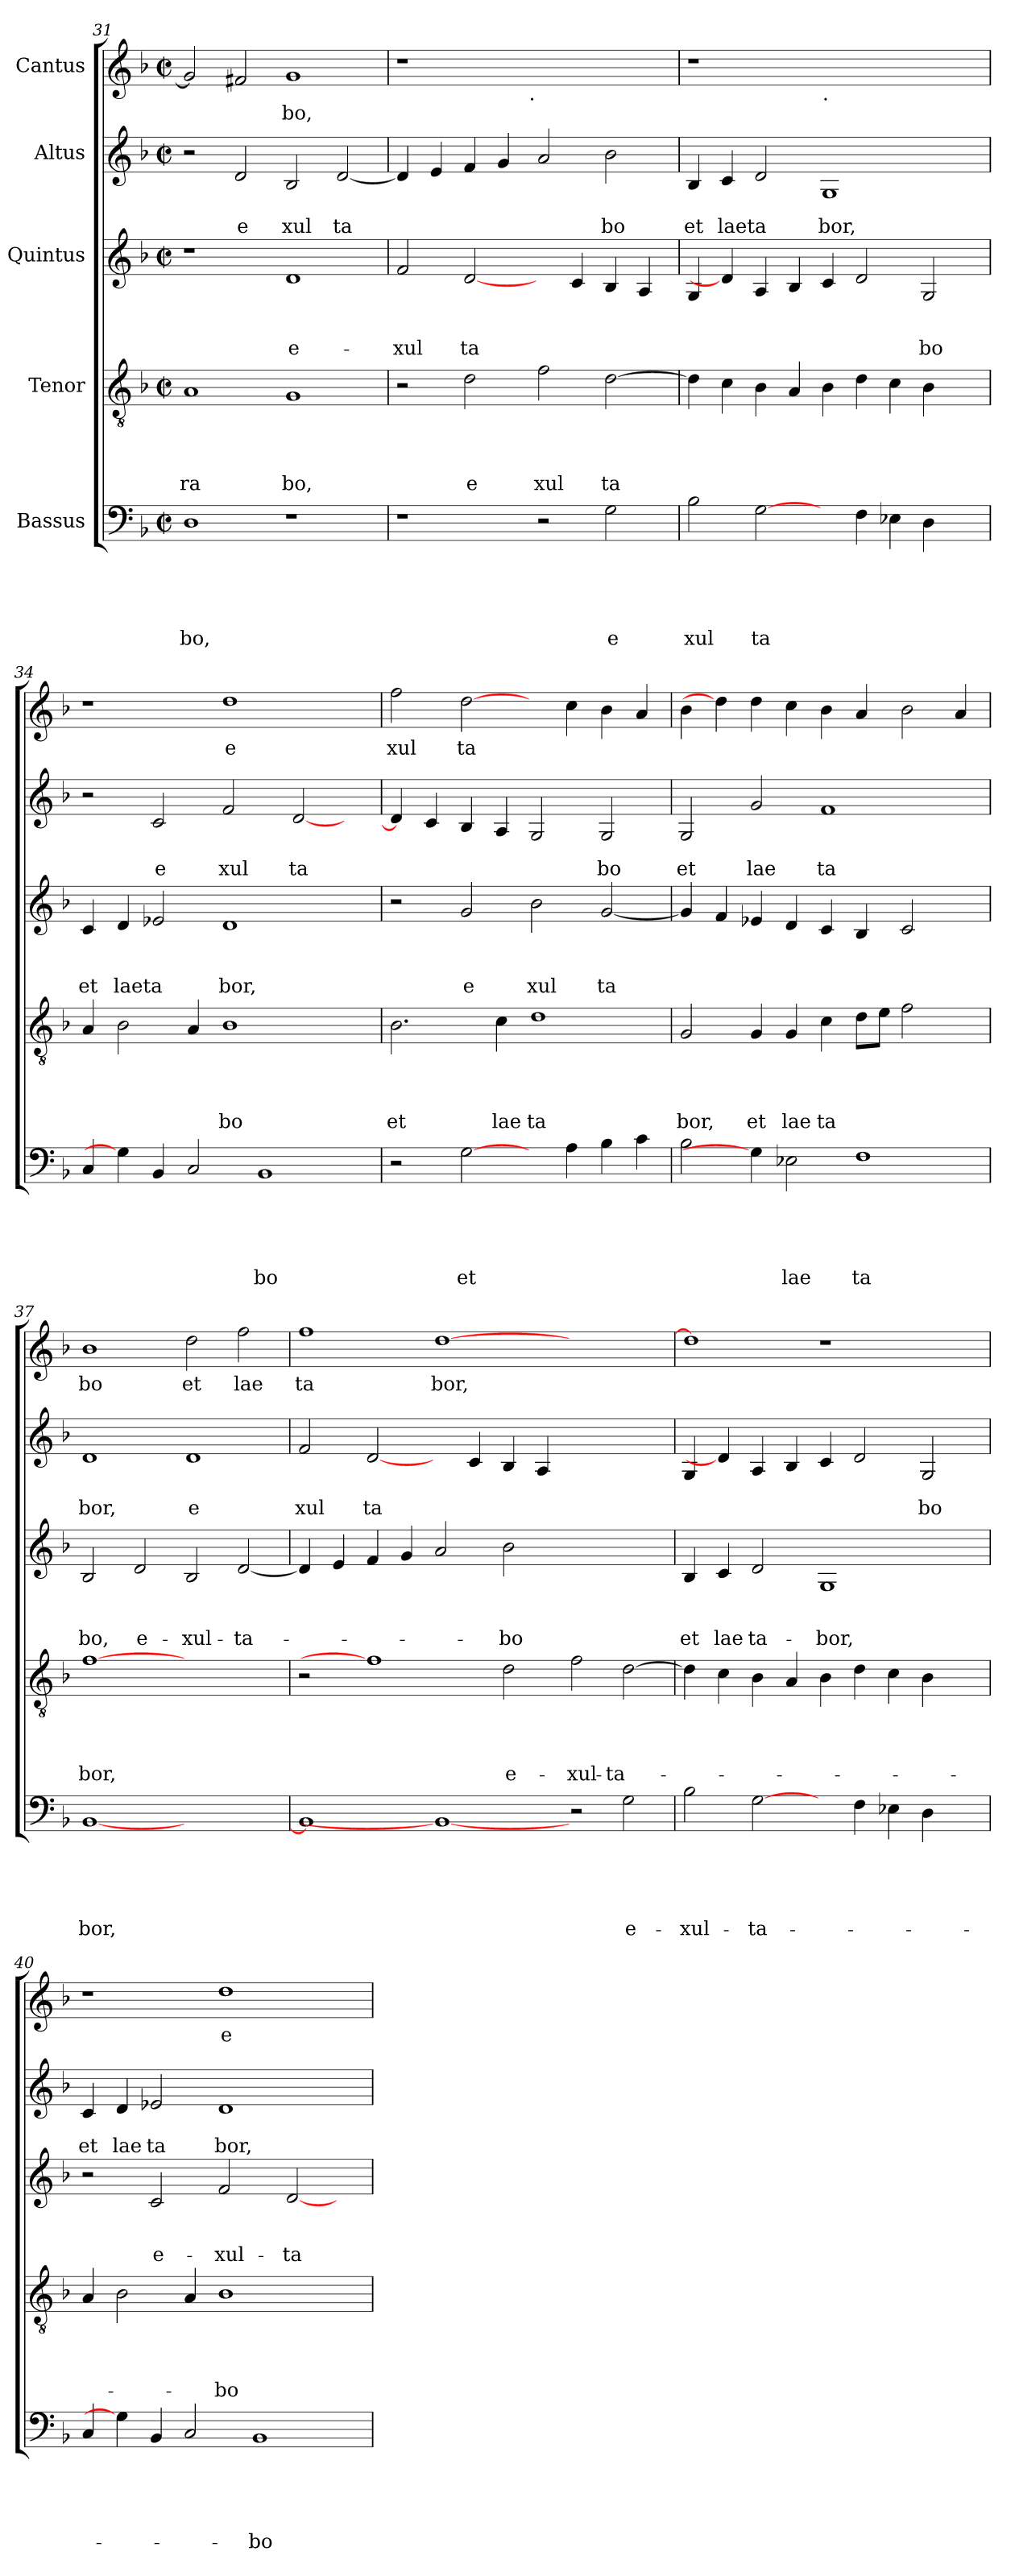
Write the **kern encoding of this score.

**kern	**text	**text	**text	**text	**text	**kern	**text	**text	**text	**text	**kern	**text	**text	**text	**kern	**text	**text	**kern	**text
*part5	*part5	*part5	*part5	*part5	*part5	*part4	*part4	*part4	*part4	*part4	*part3	*part3	*part3	*part3	*part2	*part2	*part2	*part1	*part1
*staff5	*staff5	*staff5	*staff5	*staff5	*staff5	*staff4	*staff4	*staff4	*staff4	*staff4	*staff3	*staff3	*staff3	*staff3	*staff2	*staff2	*staff2	*staff1	*staff1
*I"Bassus	*	*	*	*	*	*I"Tenor	*	*	*	*	*I"Quintus	*	*	*	*I"Altus	*	*	*I"Cantus	*
*clefF4	*	*	*	*	*	*clefGv2	*	*	*	*	*clefG2	*	*	*	*clefG2	*	*	*clefG2	*
*k[b-]	*	*	*	*	*	*k[b-]	*	*	*	*	*k[b-]	*	*	*	*k[b-]	*	*	*k[b-]	*
*F:	*	*	*	*	*	*F:	*	*	*	*	*F:	*	*	*	*F:	*	*	*F:	*
*M2/2	*	*	*	*	*	*M2/2	*	*	*	*	*M2/2	*	*	*	*M2/2	*	*	*M2/2	*
*met(c|)	*	*	*	*	*	*met(c|)	*	*	*	*	*met(c|)	*	*	*	*met(c|)	*	*	*met(c|)	*
=31	=31	=31	=31	=31	=31	=31	=31	=31	=31	=31	=31	=31	=31	=31	=31	=31	=31	=31	=31
!	!	!	!	!	!LO:LY:b	!	!	!	!	!LO:LY:b	!	!	!	!	!	!	!	!	!
1D	.	.	.	.	bo,	1A	.	.	.	ra	1r	.	.	.	2r	.	.	2g/]	.
!	!	!	!	!	!	!	!	!	!	!	!	!	!	!	!	!	!LO:LY:b	!	!
.	.	.	.	.	.	.	.	.	.	.	.	.	.	.	2d/	.	e	2f#/	.
!	!	!	!	!	!	!	!	!	!	!LO:LY:b	!	!	!	!LO:LY:b	!	!	!LO:LY:b	!	!LO:LY:b
1r	.	.	.	.	.	1G	.	.	.	bo,	1d	.	.	e-	2B-/	.	xul	1g	bo,
!	!	!	!	!	!	!	!	!	!	!	!	!	!	!	!	!	!LO:LY:b	!	!
.	.	.	.	.	.	.	.	.	.	.	.	.	.	.	[<2d/	.	ta	.	.
!!LO:LB:g=z
=32	=32	=32	=32	=32	=32	=32	=32	=32	=32	=32	=32	=32	=32	=32	=32	=32	=32	=32	=32
!	!	!	!	!	!	!	!	!	!	!	!	!	!	!LO:LY:b	!	!	!	!	!
*	*	*	*	*	*	*	*	*	*	*	*	*	*	*	*	*	*	*^	*
1r	.	.	.	.	.	2r	.	.	.	.	2f/	.	.	-xul	4d/]	.	.	1r	2ryy	.
.	.	.	.	.	.	.	.	.	.	.	.	.	.	.	4e/	.	.	.	.	.
!	!	!	!	!	!	!	!	!	!	!LO:LY:b	!	!	!	!LO:LY:b	!	!	!	!	!	!
.	.	.	.	.	.	2d\	.	.	.	e	[2d/	.	.	ta	4f/	.	.	.	4...ryy	.
.	.	.	.	.	.	.	.	.	.	.	.	.	.	.	4g/	.	.	.	.	.
!	!	!	!	!	!	!	!	!	!	!	!	!	!	!	!	!	!	!	!LO:TX:b:t=.	!
.	.	.	.	.	.	.	.	.	.	.	.	.	.	.	.	.	.	.	1ryy	.
!	!	!	!	!	!	!	!	!	!	!LO:LY:b	!	!	!	!	!	!	!	!	!	!
2r	.	.	.	.	.	2f\	.	.	.	xul	4ryy	.	.	.	2a/	.	.	1ryy	.	.
.	.	.	.	.	.	.	.	.	.	.	4c/	.	.	.	.	.	.	.	.	.
!	!	!	!	!	!LO:LY:b	!	!	!	!	!LO:LY:b	!	!	!	!	!	!	!LO:LY:b	!	!	!
2G\	.	.	.	.	e	[>2d\	.	.	.	ta	4B-/	.	.	.	2b-\	.	bo	.	.	.
.	.	.	.	.	.	.	.	.	.	.	4A/	.	.	.	.	.	.	.	.	.
.	.	.	.	.	.	.	.	.	.	.	.	.	.	.	.	.	.	.	32ryy	.
=33	=33	=33	=33	=33	=33	=33	=33	=33	=33	=33	=33	=33	=33	=33	=33	=33	=33	=33	=33	=33
!	!	!	!	!	!LO:LY:b	!	!	!	!	!	!	!	!	!	!	!	!LO:LY:b	!	!	!
*	*	*	*	*	*	*	*	*	*	*	*	*	*	*	*	*	*	*v	*v	*
2B-\	.	.	.	.	xul	4d\]	.	.	.	.	4G/	.	.	.	4B-/	.	et	1r	.
!	!	!	!	!	!	!	!	!	!	!	!	!	!	!	!	!	!LO:LY:b	!	!
.	.	.	.	.	.	4c\	.	.	.	.	4d/]	.	.	.	4c/	.	laeta	.	.
!	!	!	!	!	!LO:LY:b	!	!	!	!	!	!	!	!	!	!	!	!	!	!
[2G\	.	.	.	.	ta	4B-\	.	.	.	.	4A/	.	.	.	2d/	.	.	.	.
.	.	.	.	.	.	4A/	.	.	.	.	4B-/	.	.	.	.	.	.	.	.
!	!	!	!	!	!	!	!	!	!	!	!	!	!	!	!	!	!	!LO:TX:b:t=.	!
!	!	!	!	!	!	!	!	!	!	!	!	!	!	!	!	!	!LO:LY:b	!	!
4ryy	.	.	.	.	.	4B-\	.	.	.	.	4c/	.	.	.	1G	.	bor,	1ryy	.
4F\	.	.	.	.	.	4d\	.	.	.	.	2d/	.	.	.	.	.	.	.	.
4E-X\	.	.	.	.	.	4c\	.	.	.	.	.	.	.	.	.	.	.	.	.
!	!	!	!	!	!	!	!	!	!	!	!	!	!	!LO:LY:b	!	!	!	!	!
4D\	.	.	.	.	.	4B-\	.	.	.	.	2G/	.	.	bo	.	.	.	.	.
4ryy	.	.	.	.	.	4ryy	.	.	.	.	.	.	.	.	4ryy	.	.	4ryy	.
=34	=34	=34	=34	=34	=34	=34	=34	=34	=34	=34	=34	=34	=34	=34	=34	=34	=34	=34	=34
!	!	!	!	!	!	!	!	!	!	!	!	!	!	!LO:LY:b	!	!	!	!	!
4C/	.	.	.	.	.	4A/	.	.	.	.	4c/	.	.	et	2r	.	.	1r	.
!	!	!	!	!	!	!	!	!	!	!	!	!	!	!LO:LY:b	!	!	!	!	!
4G\]	.	.	.	.	.	2B-\	.	.	.	.	4d/	.	.	laeta	.	.	.	.	.
!	!	!	!	!	!	!	!	!	!	!	!	!	!	!	!	!	!LO:LY:b	!	!
4BB-/	.	.	.	.	.	.	.	.	.	.	2e-X/	.	.	.	2c/	.	e	.	.
2C/	.	.	.	.	.	4A/	.	.	.	.	.	.	.	.	.	.	.	.	.
!	!	!	!	!	!	!	!	!	!	!LO:LY:b	!	!	!	!LO:LY:b	!	!	!LO:LY:b	!	!LO:LY:b
.	.	.	.	.	.	1B-	.	.	.	bo	1d	.	.	bor,	2f/	.	xul	1dd	e
!	!	!	!	!	!LO:LY:b	!	!	!	!	!	!	!	!	!	!	!	!	!	!
1BB-	.	.	.	.	bo	.	.	.	.	.	.	.	.	.	.	.	.	.	.
!	!	!	!	!	!	!	!	!	!	!	!	!	!	!	!	!	!LO:LY:b	!	!
.	.	.	.	.	.	.	.	.	.	.	.	.	.	.	[<2d/	.	ta	.	.
.	.	.	.	.	.	4ryy	.	.	.	.	4ryy	.	.	.	4ryy	.	.	4ryy	.
=35	=35	=35	=35	=35	=35	=35	=35	=35	=35	=35	=35	=35	=35	=35	=35	=35	=35	=35	=35
!	!	!	!	!	!	!	!	!	!	!LO:LY:b	!	!	!	!	!	!	!	!	!LO:LY:b
2r	.	.	.	.	.	2.B-\	.	.	.	et	2r	.	.	.	4d/]	.	.	2ff\	xul
.	.	.	.	.	.	.	.	.	.	.	.	.	.	.	4c/	.	.	.	.
!	!	!	!	!	!LO:LY:b	!	!	!	!	!	!	!	!	!LO:LY:b	!	!	!	!	!LO:LY:b
[2G\	.	.	.	.	et	.	.	.	.	.	2g/	.	.	e	4B-/	.	.	[2dd\	ta
!	!	!	!	!	!	!	!	!	!	!LO:LY:b	!	!	!	!	!	!	!	!	!
.	.	.	.	.	.	4c\	.	.	.	lae	.	.	.	.	4A/	.	.	.	.
!	!	!	!	!	!	!	!	!	!	!LO:LY:b	!	!	!	!LO:LY:b	!	!	!	!	!
4ryy	.	.	.	.	.	1d	.	.	.	ta	2b-\	.	.	xul	2G/	.	.	4ryy	.
4A\	.	.	.	.	.	.	.	.	.	.	.	.	.	.	.	.	.	4cc\	.
!	!	!	!	!	!	!	!	!	!	!	!	!	!	!LO:LY:b	!	!	!LO:LY:b	!	!
4B-\	.	.	.	.	.	.	.	.	.	.	[<2g/	.	.	ta	2G/	.	bo	4b-\	.
4c\	.	.	.	.	.	.	.	.	.	.	.	.	.	.	.	.	.	4a/	.
=36	=36	=36	=36	=36	=36	=36	=36	=36	=36	=36	=36	=36	=36	=36	=36	=36	=36	=36	=36
!	!	!	!	!	!	!	!	!	!	!LO:LY:b	!	!	!	!	!	!	!LO:LY:b	!	!
2B-\	.	.	.	.	.	2G/	.	.	.	bor,	4g/]	.	.	.	2G/	.	et	4b-\	.
.	.	.	.	.	.	.	.	.	.	.	4f/	.	.	.	.	.	.	4dd\]	.
!	!	!	!	!	!	!	!	!	!	!LO:LY:b	!	!	!	!	!	!	!LO:LY:b	!	!
4G\]	.	.	.	.	.	4G/	.	.	.	et	4e-X/	.	.	.	2g/	.	lae	4dd\	.
!	!	!	!	!	!LO:LY:b	!	!	!	!	!LO:LY:b	!	!	!	!	!	!	!	!	!
2E-X\	.	.	.	.	lae	4G/	.	.	.	lae	4d/	.	.	.	.	.	.	4cc\	.
!	!	!	!	!	!	!	!	!	!	!LO:LY:b	!	!	!	!	!	!	!LO:LY:b	!	!
.	.	.	.	.	.	4c\	.	.	.	ta	4c/	.	.	.	1f	.	ta	4b-\	.
!	!	!	!	!	!LO:LY:b	!	!	!	!	!	!	!	!	!	!	!	!	!	!
1F	.	.	.	.	ta	8d\L	.	.	.	.	4B-/	.	.	.	.	.	.	4a/	.
.	.	.	.	.	.	8e\J	.	.	.	.	.	.	.	.	.	.	.	.	.
.	.	.	.	.	.	2f\	.	.	.	.	2c/	.	.	.	.	.	.	2b-\	.
.	.	.	.	.	.	4ryy	.	.	.	.	4ryy	.	.	.	4ryy	.	.	4a/	.
!!LO:PB:g=z
=37	=37	=37	=37	=37	=37	=37	=37	=37	=37	=37	=37	=37	=37	=37	=37	=37	=37	=37	=37
!	!	!	!	!	!LO:LY:b	!	!	!	!	!LO:LY:b	!	!	!	!LO:LY:b	!	!	!LO:LY:b	!	!LO:LY:b
[<1BB-	.	.	.	.	bor,	[1f	.	.	.	bor,	2B-/	.	.	bo,	1d	.	bor,	1b-	bo
!	!	!	!	!	!	!	!	!	!	!	!	!	!	!LO:LY:b	!	!	!	!	!
.	.	.	.	.	.	.	.	.	.	.	2d/	.	.	e-	.	.	.	.	.
!	!	!	!	!	!	!	!	!	!	!	!	!	!	!LO:LY:b	!	!	!LO:LY:b	!	!LO:LY:b
1ryy	.	.	.	.	.	1ryy	.	.	.	.	2B-/	.	.	-xul-	1d	.	e	2dd\	et
!	!	!	!	!	!	!	!	!	!	!	!	!	!	!LO:LY:b	!	!	!	!	!LO:LY:b
.	.	.	.	.	.	.	.	.	.	.	[<2d/	.	.	-ta-	.	.	.	2ff\	lae
=38	=38	=38	=38	=38	=38	=38	=38	=38	=38	=38	=38	=38	=38	=38	=38	=38	=38	=38	=38
!	!	!	!	!	!	!	!	!	!	!	!	!	!	!	!	!	!LO:LY:b	!	!LO:LY:b
1BB-]	.	.	.	.	.	2r	.	.	.	.	4d/]	.	.	.	2f/	.	xul	1ff	ta
.	.	.	.	.	.	.	.	.	.	.	4e/	.	.	.	.	.	.	.	.
!	!	!	!	!	!	!	!	!	!	!	!	!	!	!	!	!	!LO:LY:b	!	!
.	.	.	.	.	.	1f]	.	.	.	.	4f/	.	.	.	[2d/	.	ta	.	.
.	.	.	.	.	.	.	.	.	.	.	4g/	.	.	.	.	.	.	.	.
!	!	!	!	!	!	!	!	!	!	!	!	!	!	!	!	!	!	!	!LO:LY:b
1BB-_	.	.	.	.	.	.	.	.	.	.	2a/	.	.	.	4ryy	.	.	[>1dd	bor,
.	.	.	.	.	.	.	.	.	.	.	.	.	.	.	4c/	.	.	.	.
!	!	!	!	!	!	!	!	!	!	!LO:LY:b	!	!	!	!LO:LY:b	!	!	!	!	!
.	.	.	.	.	.	2d\	.	.	.	e-	2b-\	.	.	-bo	4B-/	.	.	.	.
.	.	.	.	.	.	.	.	.	.	.	.	.	.	.	4A/	.	.	.	.
!	!	!	!	!	!	!	!	!	!	!LO:LY:b	!	!	!	!	!	!	!	!	!
2r	.	.	.	.	.	2f\	.	.	.	-xul-	1ryy	.	.	.	1ryy	.	.	1ryy	.
!	!	!	!	!	!LO:LY:b	!	!	!	!	!LO:LY:b	!	!	!	!	!	!	!	!	!
2G\	.	.	.	.	e-	[>2d\	.	.	.	-ta-	.	.	.	.	.	.	.	.	.
=39	=39	=39	=39	=39	=39	=39	=39	=39	=39	=39	=39	=39	=39	=39	=39	=39	=39	=39	=39
!	!	!	!	!	!LO:LY:b	!	!	!	!	!	!	!	!	!LO:LY:b	!	!	!	!	!
2B-\	.	.	.	.	-xul-	4d\]	.	.	.	.	4B-/	.	.	et	4G/	.	.	1dd]	.
!	!	!	!	!	!	!	!	!	!	!	!	!	!	!LO:LY:b	!	!	!	!	!
.	.	.	.	.	.	4c\	.	.	.	.	4c/	.	.	lae	4d/]	.	.	.	.
!	!	!	!	!	!LO:LY:b	!	!	!	!	!	!	!	!	!LO:LY:b	!	!	!	!	!
[2G\	.	.	.	.	-ta-	4B-\	.	.	.	.	2d/	.	.	ta-	4A/	.	.	.	.
.	.	.	.	.	.	4A/	.	.	.	.	.	.	.	.	4B-/	.	.	.	.
!	!	!	!	!	!	!	!	!	!	!	!	!	!	!LO:LY:b	!	!	!	!	!
4ryy	.	.	.	.	.	4B-\	.	.	.	.	1G	.	.	-bor,	4c/	.	.	1r	.
4F\	.	.	.	.	.	4d\	.	.	.	.	.	.	.	.	2d/	.	.	.	.
4E-X\	.	.	.	.	.	4c\	.	.	.	.	.	.	.	.	.	.	.	.	.
!	!	!	!	!	!	!	!	!	!	!	!	!	!	!	!	!	!LO:LY:b	!	!
4D\	.	.	.	.	.	4B-\	.	.	.	.	.	.	.	.	2G/	.	bo	.	.
4ryy	.	.	.	.	.	4ryy	.	.	.	.	4ryy	.	.	.	.	.	.	4ryy	.
=40	=40	=40	=40	=40	=40	=40	=40	=40	=40	=40	=40	=40	=40	=40	=40	=40	=40	=40	=40
!	!	!	!	!	!	!	!	!	!	!	!	!	!	!	!	!	!LO:LY:b	!	!
4C/	.	.	.	.	.	4A/	.	.	.	.	2r	.	.	.	4c/	.	et	1r	.
!	!	!	!	!	!	!	!	!	!	!	!	!	!	!	!	!	!LO:LY:b	!	!
4G\]	.	.	.	.	.	2B-\	.	.	.	.	.	.	.	.	4d/	.	lae	.	.
!	!	!	!	!	!	!	!	!	!	!	!	!	!	!LO:LY:b	!	!	!LO:LY:b	!	!
4BB-/	.	.	.	.	.	.	.	.	.	.	2c/	.	.	e-	2e-X/	.	ta	.	.
2C/	.	.	.	.	.	4A/	.	.	.	.	.	.	.	.	.	.	.	.	.
!	!	!	!	!	!	!	!	!	!	!LO:LY:b	!	!	!	!LO:LY:b	!	!	!LO:LY:b	!	!LO:LY:b
.	.	.	.	.	.	1B-	.	.	.	-bo	2f/	.	.	-xul-	1d	.	bor,	1dd	e
!	!	!	!	!	!LO:LY:b	!	!	!	!	!	!	!	!	!	!	!	!	!	!
1BB-	.	.	.	.	-bo	.	.	.	.	.	.	.	.	.	.	.	.	.	.
!	!	!	!	!	!	!	!	!	!	!	!	!	!	!LO:LY:b	!	!	!	!	!
.	.	.	.	.	.	.	.	.	.	.	[<2d/	.	.	-ta-	.	.	.	.	.
.	.	.	.	.	.	4ryy	.	.	.	.	4ryy	.	.	.	4ryy	.	.	4ryy	.
=	=	=	=	=	=	=	=	=	=	=	=	=	=	=	=	=	=	=	=
*-	*-	*-	*-	*-	*-	*-	*-	*-	*-	*-	*-	*-	*-	*-	*-	*-	*-	*-	*-
